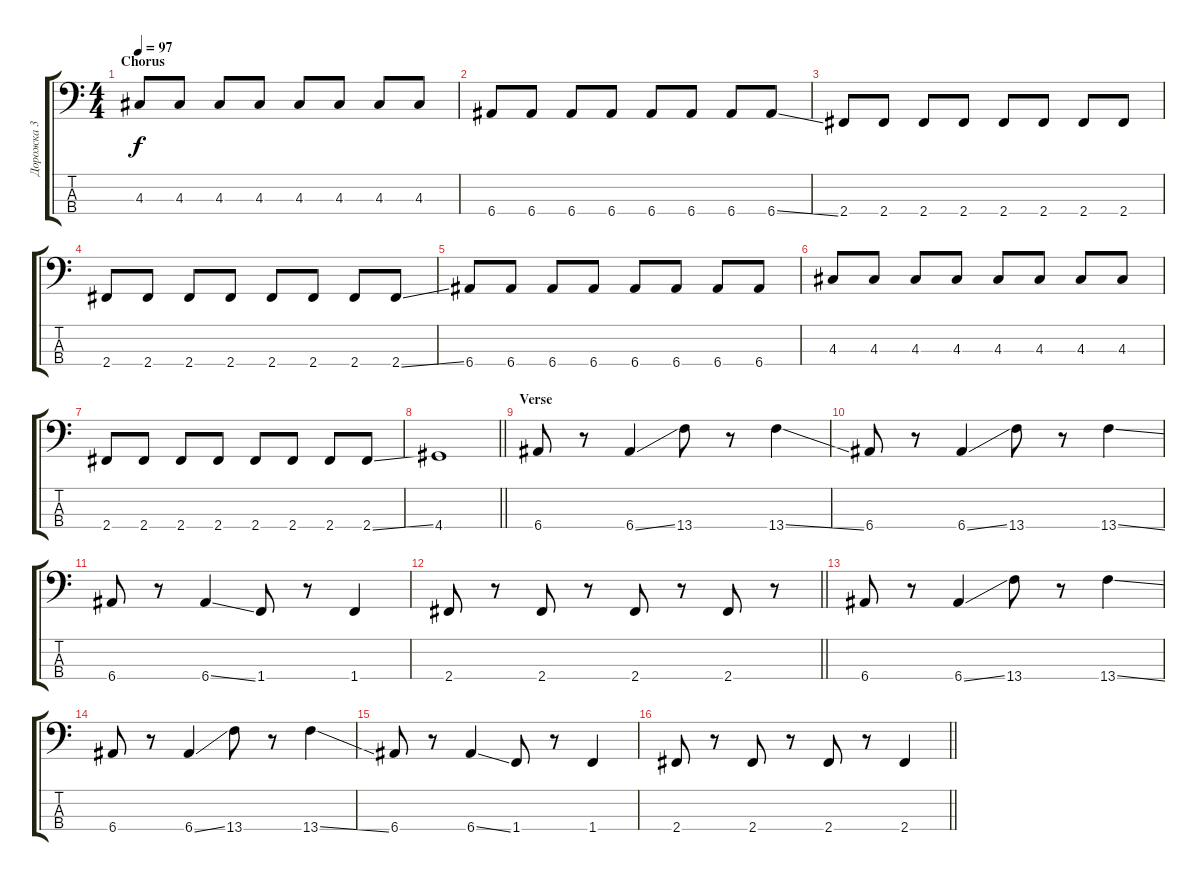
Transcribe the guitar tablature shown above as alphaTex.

\track ("Дорожка 3" "Дорожка 3") {instrument electricbassfinger}
\staff {score tabs}
\tuning (G2 D2 A1 E1) {hide}
\ts (4 4)
\section ("" "Сhorus")
\tempo 97
\clef f4
\ks c
4.3.8{dy f} 4.3.8 4.3.8 4.3.8 4.3.8 4.3.8 4.3.8 4.3.8 |
6.4.8 6.4.8 6.4.8 6.4.8 6.4.8 6.4.8 6.4.8 6.4{ss}.8 |
2.4.8 2.4.8 2.4.8 2.4.8 2.4.8 2.4.8 2.4.8 2.4.8 |
2.4.8 2.4.8 2.4.8 2.4.8 2.4.8 2.4.8 2.4.8 2.4{ss}.8 |
6.4.8 6.4.8 6.4.8 6.4.8 6.4.8 6.4.8 6.4.8 6.4.8 |
4.3.8 4.3.8 4.3.8 4.3.8 4.3.8 4.3.8 4.3.8 4.3.8 |
2.4.8 2.4.8 2.4.8 2.4.8 2.4.8 2.4.8 2.4.8 2.4{ss}.8 |
\barLineRight lightlight
4.4.1 |
\section ("" "Verse")
6.4.8 r.8 6.4{ss}.4 13.4.8 r.8 13.4{ss}.4 |
6.4.8 r.8 6.4{ss}.4 13.4.8 r.8 13.4{ss}.4 |
6.4.8 r.8 6.4{ss}.4 1.4.8 r.8 1.4.4 |
\barLineRight lightlight
2.4.8 r.8 2.4.8 r.8 2.4.8 r.8 2.4.8 r.8 |
6.4.8 r.8 6.4{ss}.4 13.4.8 r.8 13.4{ss}.4 |
6.4.8 r.8 6.4{ss}.4 13.4.8 r.8 13.4{ss}.4 |
6.4.8 r.8 6.4{ss}.4 1.4.8 r.8 1.4.4 |
\barLineRight lightlight
2.4.8 r.8 2.4.8 r.8 2.4.8 r.8 2.4.4
